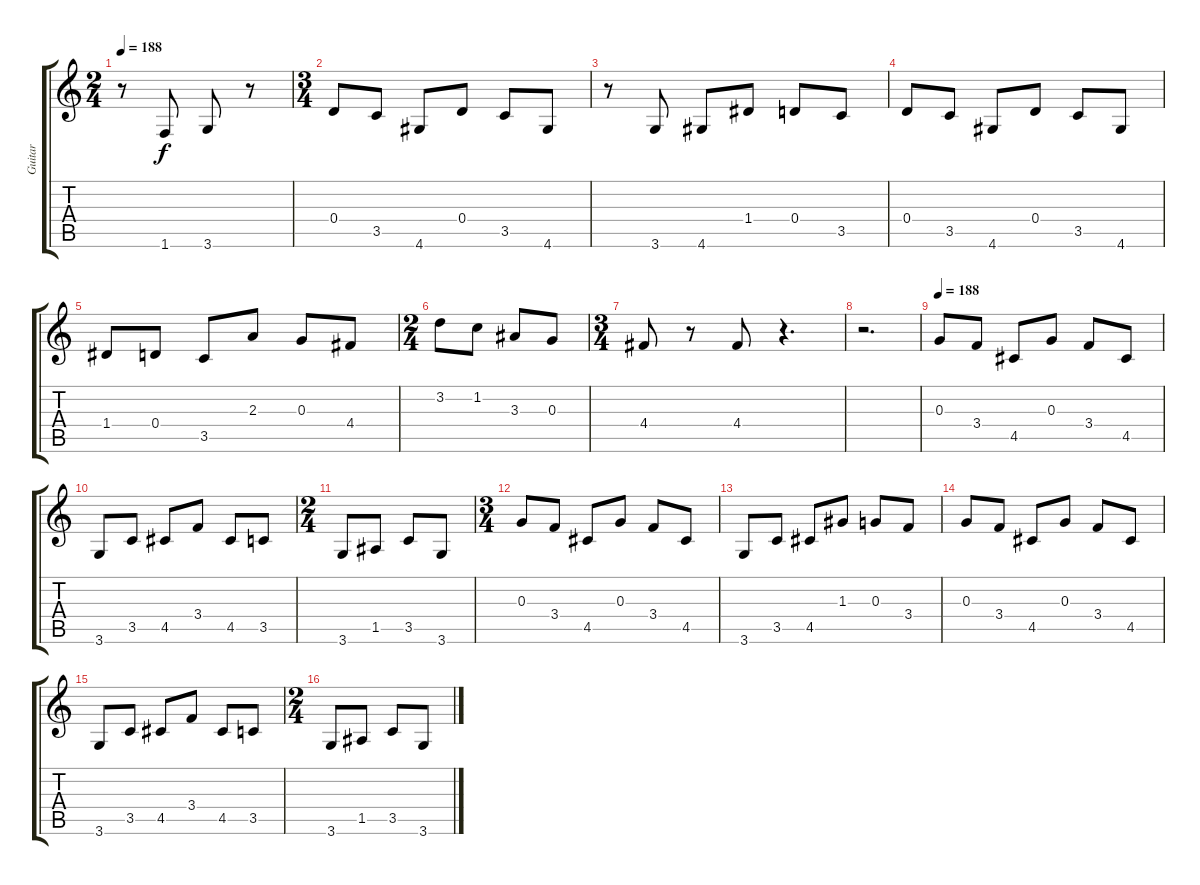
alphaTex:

\track ("Guitar" "Guitar") {instrument distortionguitar}
\staff {score tabs}
\tuning (E4 B3 G3 D3 A2 E2) {hide}
\ts (2 4)
\tempo 188
\clef g2
\ks c
r.8{dy f} 1.6.8 3.6.8 r.8 |
\ts (3 4)
0.4.8 3.5.8 4.6.8 0.4.8 3.5.8 4.6.8 |
r.8 3.6.8 4.6.8 1.4.8 0.4.8 3.5.8 |
0.4.8 3.5.8 4.6.8 0.4.8 3.5.8 4.6.8 |
1.4.8 0.4.8 3.5.8 2.3.8 0.3.8 4.4.8 |
\ts (2 4)
3.2.8 1.2.8 3.3.8 0.3.8 |
\ts (3 4)
4.4.8 r.8 4.4.8 r.4{d} |
r.2{d} |
\tempo 188
0.3.8 3.4.8 4.5.8 0.3.8 3.4.8 4.5.8 |
3.6.8 3.5.8 4.5.8 3.4.8 4.5.8 3.5.8 |
\ts (2 4)
3.6.8 1.5.8 3.5.8 3.6.8 |
\ts (3 4)
0.3.8 3.4.8 4.5.8 0.3.8 3.4.8 4.5.8 |
3.6.8 3.5.8 4.5.8 1.3.8 0.3.8 3.4.8 |
0.3.8 3.4.8 4.5.8 0.3.8 3.4.8 4.5.8 |
3.6.8 3.5.8 4.5.8 3.4.8 4.5.8 3.5.8 |
\ts (2 4)
3.6.8 1.5.8 3.5.8 3.6.8
